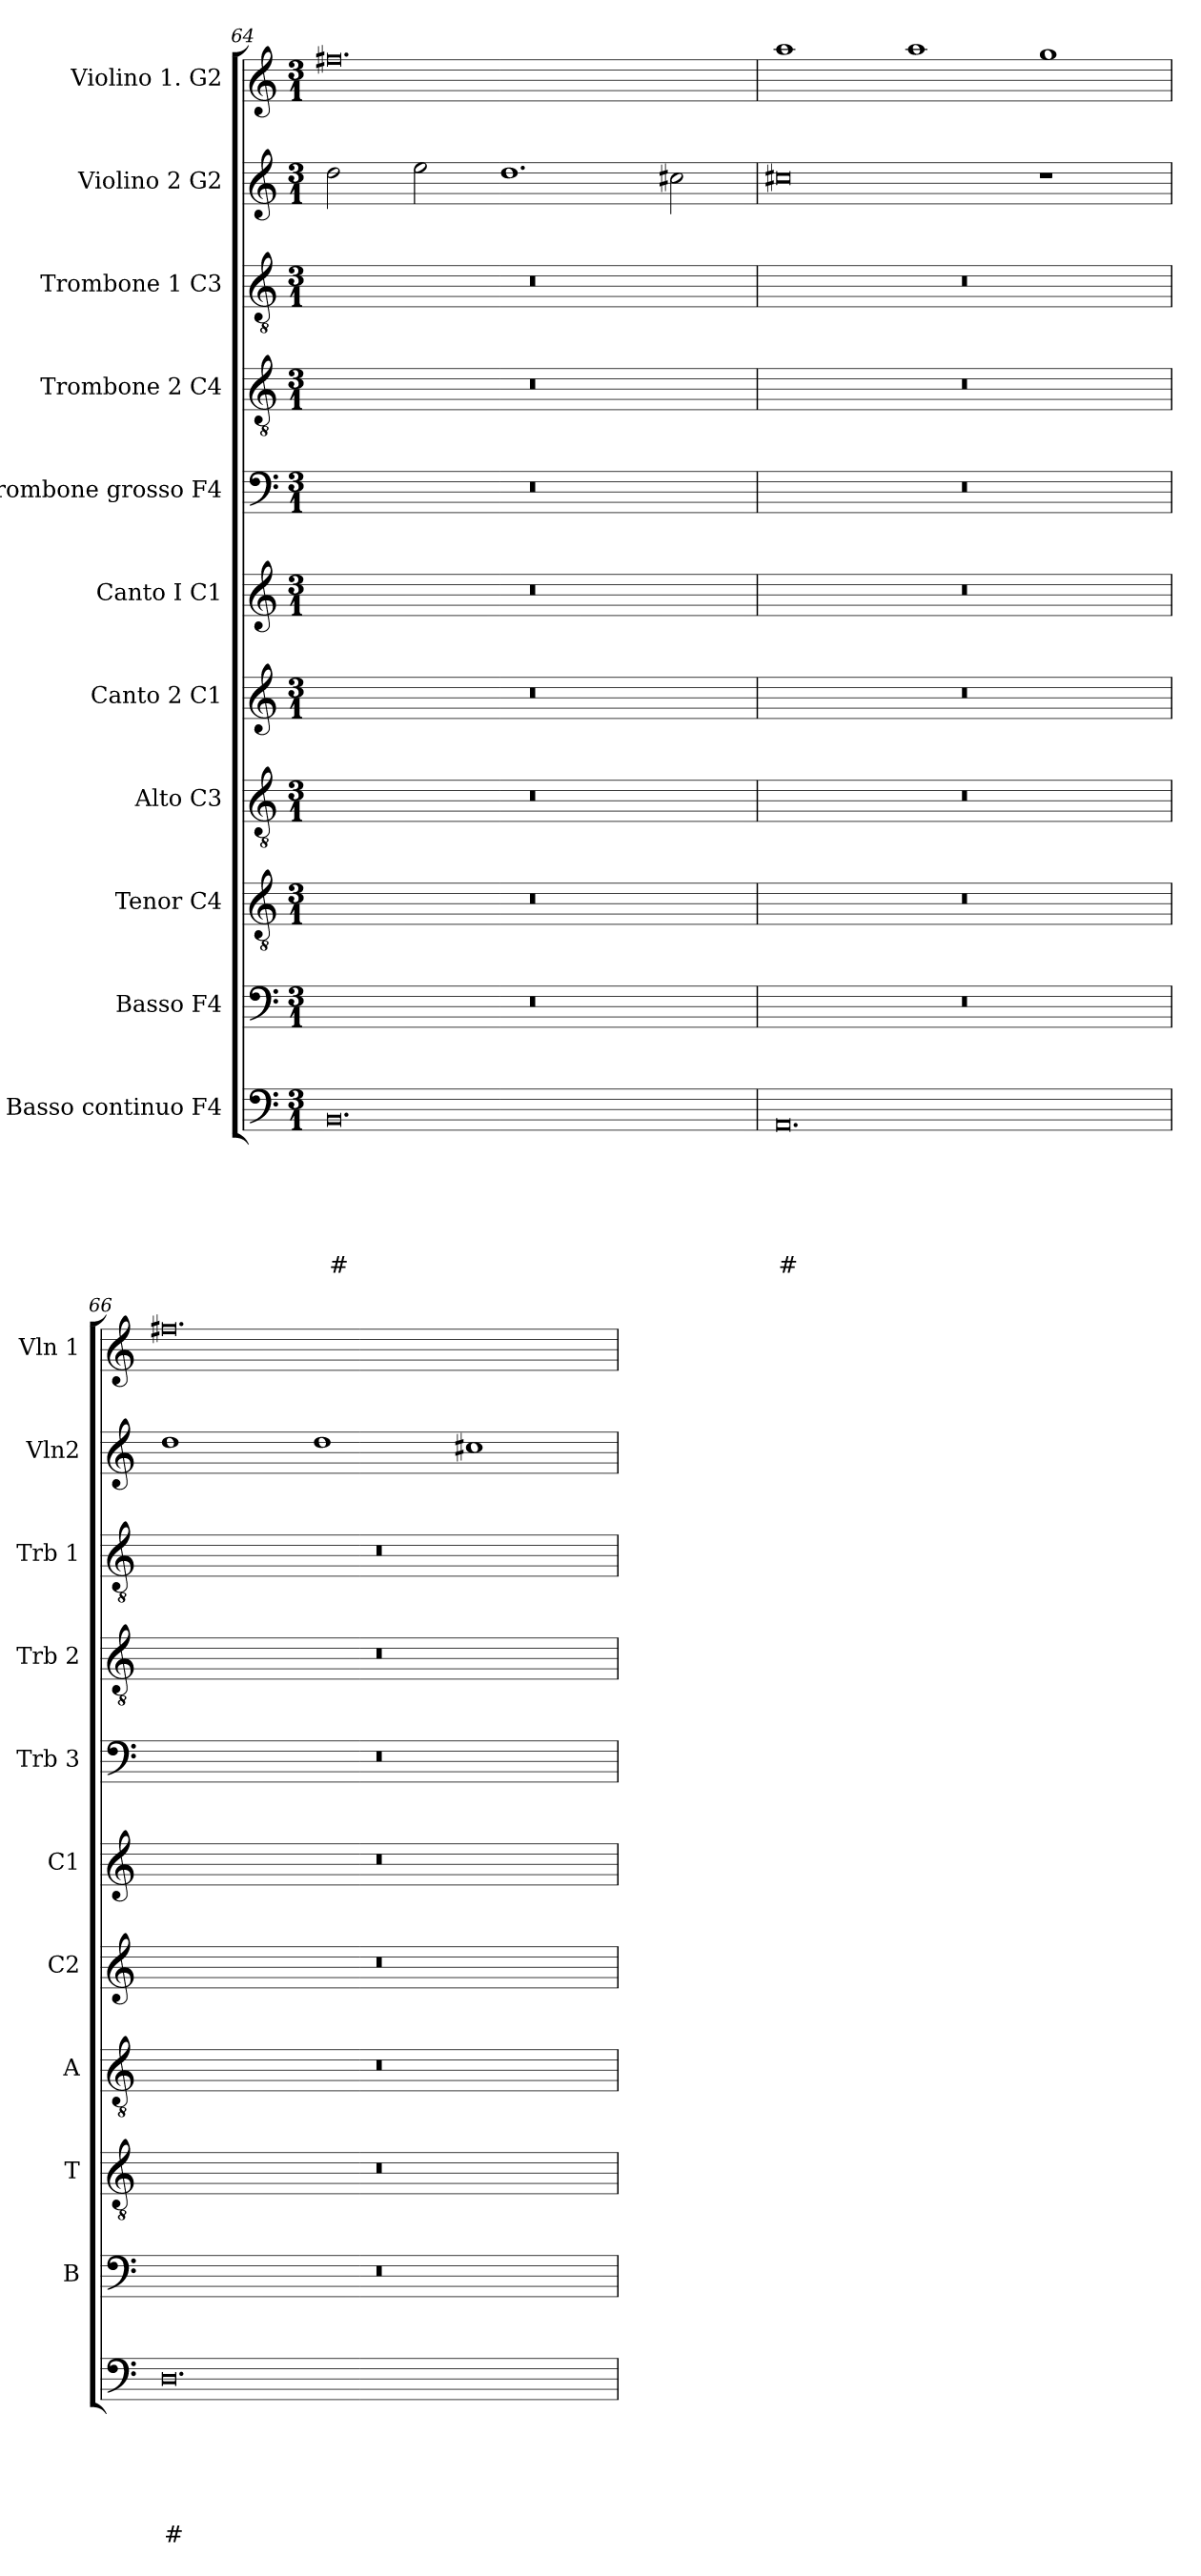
**kern	**text	**text	**text	**text	**text	**text	**kern	**kern	**kern	**kern	**kern	**kern	**kern	**kern	**kern	**kern
*part11	*part11	*part11	*part11	*part11	*part11	*part11	*part10	*part9	*part8	*part7	*part6	*part5	*part4	*part3	*part2	*part1
*staff11	*staff11	*staff11	*staff11	*staff11	*staff11	*staff11	*staff10	*staff9	*staff8	*staff7	*staff6	*staff5	*staff4	*staff3	*staff2	*staff1
*I"Basso continuo F4	*	*	*	*	*	*	*I"Basso F4	*I"Tenor C4	*I"Alto C3	*I"Canto 2 C1	*I"Canto I C1	*I"Trombone grosso F4	*I"Trombone 2 C4	*I"Trombone 1 C3	*I"Violino 2 G2	*I"Violino 1. G2
*	*	*	*	*	*	*	*I'B	*I'T	*I'A	*I'C2	*I'C1	*I'Trb 3	*I'Trb 2	*I'Trb 1	*I'Vln2	*I'Vln 1
*clefF4	*	*	*	*	*	*	*clefF4	*clefGv2	*clefGv2	*clefG2	*clefG2	*clefF4	*clefGv2	*clefGv2	*clefG2	*clefG2
*k[]	*	*	*	*	*	*	*k[]	*k[]	*k[]	*k[]	*k[]	*k[]	*k[]	*k[]	*k[]	*k[]
*C:	*	*	*	*	*	*	*C:	*C:	*C:	*C:	*C:	*C:	*C:	*C:	*C:	*C:
*M3/1	*	*	*	*	*	*	*M3/1	*M3/1	*M3/1	*M3/1	*M3/1	*M3/1	*M3/1	*M3/1	*M3/1	*M3/1
=64	=64	=64	=64	=64	=64	=64	=64	=64	=64	=64	=64	=64	=64	=64	=64	=64
!	!	!	!	!	!	!LO:LY:b	!	!	!	!	!	!	!	!	!	!
0.BB	.	.	.	.	.	#	0.r	0.r	0.r	0.r	0.r	0.r	0.r	0.r	2dd\	0.ff#X
.	.	.	.	.	.	.	.	.	.	.	.	.	.	.	2ee\	.
.	.	.	.	.	.	.	.	.	.	.	.	.	.	.	1.dd	.
.	.	.	.	.	.	.	.	.	.	.	.	.	.	.	2cc#X\	.
=65	=65	=65	=65	=65	=65	=65	=65	=65	=65	=65	=65	=65	=65	=65	=65	=65
!	!	!	!	!	!	!LO:LY:b	!	!	!	!	!	!	!	!	!	!
0.AA	.	.	.	.	.	#	0.r	0.r	0.r	0.r	0.r	0.r	0.r	0.r	0cc#X	1aa
.	.	.	.	.	.	.	.	.	.	.	.	.	.	.	.	1aa
.	.	.	.	.	.	.	.	.	.	.	.	.	.	.	1r	1gg
!!LO:LB:g=z
=66	=66	=66	=66	=66	=66	=66	=66	=66	=66	=66	=66	=66	=66	=66	=66	=66
!	!	!	!	!	!	!LO:LY:b	!	!	!	!	!	!	!	!	!	!
0.D	.	.	.	.	.	#	0.r	0.r	0.r	0.r	0.r	0.r	0.r	0.r	1dd	0.ff#X
.	.	.	.	.	.	.	.	.	.	.	.	.	.	.	1dd	.
.	.	.	.	.	.	.	.	.	.	.	.	.	.	.	1cc#	.
=	=	=	=	=	=	=	=	=	=	=	=	=	=	=	=	=
*-	*-	*-	*-	*-	*-	*-	*-	*-	*-	*-	*-	*-	*-	*-	*-	*-
